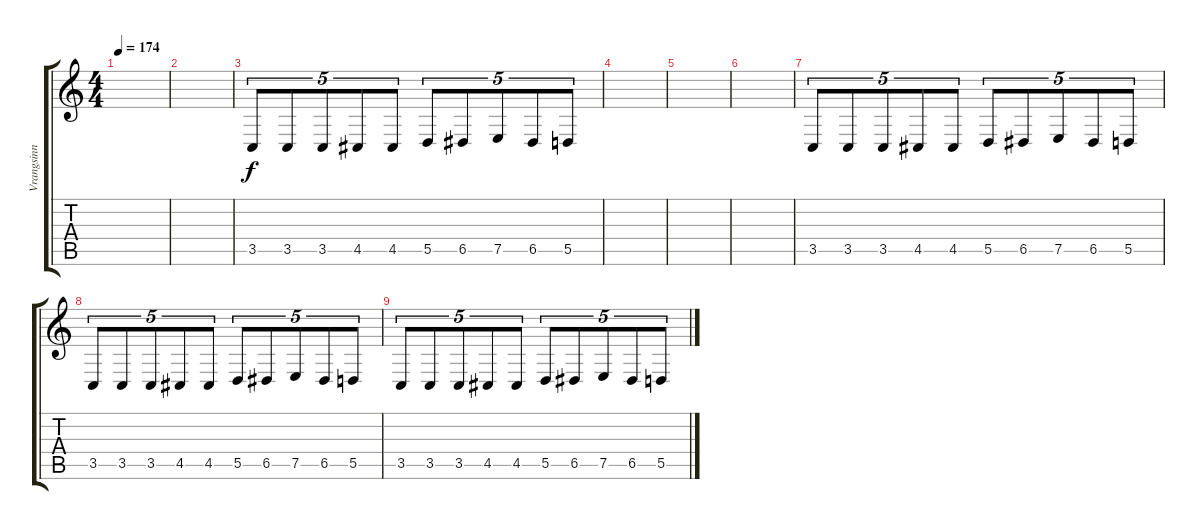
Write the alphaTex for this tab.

\track ("Vrangsinn - Sound FX" "Vrangsinn ") {instrument breathnoise}
\staff {score tabs}
\tuning (E4 B3 G3 D3 A2 E2) {hide}
\ts (4 4)
\tempo 174
\clef g2
\ks c
|
|
3.5.8{tu (5 4)} 3.5.8{tu (5 4)} 3.5.8{tu (5 4)} 4.5.8{tu (5 4)} 4.5.8{tu (5 4)} 5.5.8{tu (5 4)} 6.5.8{tu (5 4)} 7.5.8{tu (5 4)} 6.5.8{tu (5 4)} 5.5.8{tu (5 4)} |
|
|
|
3.5.8{tu (5 4)} 3.5.8{tu (5 4)} 3.5.8{tu (5 4)} 4.5.8{tu (5 4)} 4.5.8{tu (5 4)} 5.5.8{tu (5 4)} 6.5.8{tu (5 4)} 7.5.8{tu (5 4)} 6.5.8{tu (5 4)} 5.5.8{tu (5 4)} |
3.5.8{tu (5 4)} 3.5.8{tu (5 4)} 3.5.8{tu (5 4)} 4.5.8{tu (5 4)} 4.5.8{tu (5 4)} 5.5.8{tu (5 4)} 6.5.8{tu (5 4)} 7.5.8{tu (5 4)} 6.5.8{tu (5 4)} 5.5.8{tu (5 4)} |
3.5.8{tu (5 4)} 3.5.8{tu (5 4)} 3.5.8{tu (5 4)} 4.5.8{tu (5 4)} 4.5.8{tu (5 4)} 5.5.8{tu (5 4)} 6.5.8{tu (5 4)} 7.5.8{tu (5 4)} 6.5.8{tu (5 4)} 5.5.8{tu (5 4)}
